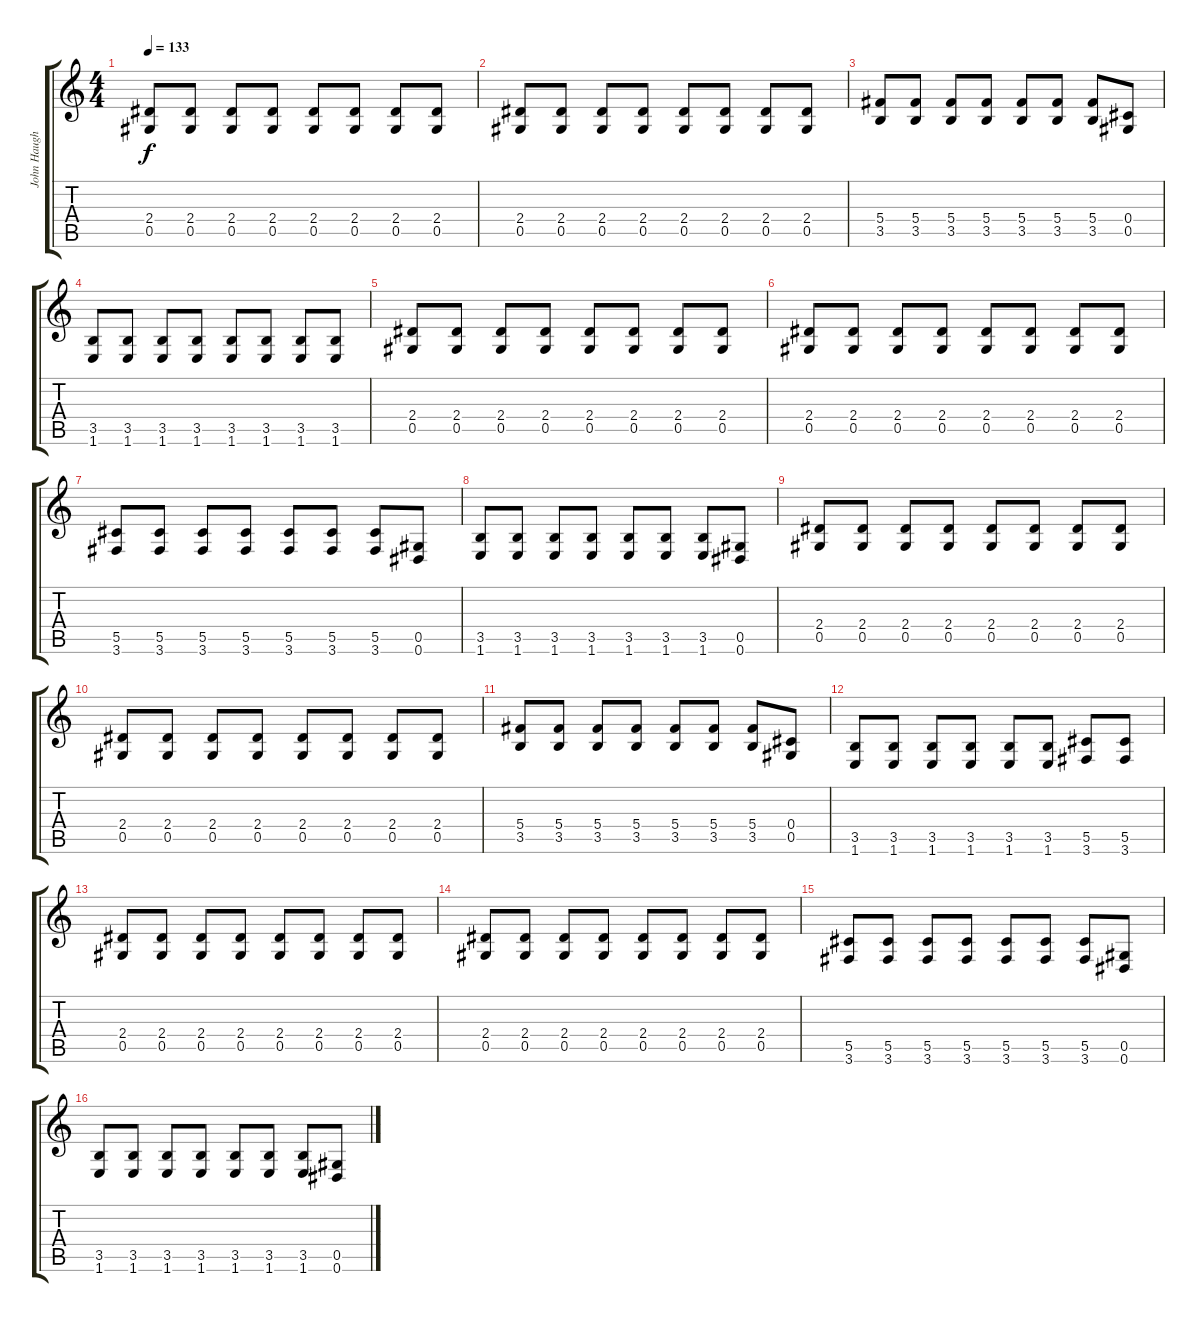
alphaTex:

\track ("John Haughm" "John Haugh") {instrument overdrivenguitar}
\staff {score tabs}
\tuning (Eb4 Bb3 Gb3 Db3 Ab2 Eb2) {hide}
\ts (4 4)
\tempo 133
\clef g2
\ks c
(2.4 0.5).8{dy f} (2.4 0.5).8 (2.4 0.5).8 (2.4 0.5).8 (2.4 0.5).8 (2.4 0.5).8 (2.4 0.5).8 (2.4 0.5).8 |
(2.4 0.5).8 (2.4 0.5).8 (2.4 0.5).8 (2.4 0.5).8 (2.4 0.5).8 (2.4 0.5).8 (2.4 0.5).8 (2.4 0.5).8 |
(5.4 3.5).8 (5.4 3.5).8 (5.4 3.5).8 (5.4 3.5).8 (5.4 3.5).8 (5.4 3.5).8 (5.4 3.5).8 (0.4 0.5).8 |
(3.5 1.6).8 (3.5 1.6).8 (3.5 1.6).8 (3.5 1.6).8 (3.5 1.6).8 (3.5 1.6).8 (3.5 1.6).8 (3.5 1.6).8 |
(2.4 0.5).8 (2.4 0.5).8 (2.4 0.5).8 (2.4 0.5).8 (2.4 0.5).8 (2.4 0.5).8 (2.4 0.5).8 (2.4 0.5).8 |
(2.4 0.5).8 (2.4 0.5).8 (2.4 0.5).8 (2.4 0.5).8 (2.4 0.5).8 (2.4 0.5).8 (2.4 0.5).8 (2.4 0.5).8 |
(5.5 3.6).8 (5.5 3.6).8 (5.5 3.6).8 (5.5 3.6).8 (5.5 3.6).8 (5.5 3.6).8 (5.5 3.6).8 (0.5 0.6).8 |
(3.5 1.6).8 (3.5 1.6).8 (3.5 1.6).8 (3.5 1.6).8 (3.5 1.6).8 (3.5 1.6).8 (3.5 1.6).8 (0.5 0.6).8 |
(2.4 0.5).8 (2.4 0.5).8 (2.4 0.5).8 (2.4 0.5).8 (2.4 0.5).8 (2.4 0.5).8 (2.4 0.5).8 (2.4 0.5).8 |
(2.4 0.5).8 (2.4 0.5).8 (2.4 0.5).8 (2.4 0.5).8 (2.4 0.5).8 (2.4 0.5).8 (2.4 0.5).8 (2.4 0.5).8 |
(5.4 3.5).8 (5.4 3.5).8 (5.4 3.5).8 (5.4 3.5).8 (5.4 3.5).8 (5.4 3.5).8 (5.4 3.5).8 (0.4 0.5).8 |
(3.5 1.6).8 (3.5 1.6).8 (3.5 1.6).8 (3.5 1.6).8 (3.5 1.6).8 (3.5 1.6).8 (5.5 3.6).8 (5.5 3.6).8 |
(2.4 0.5).8 (2.4 0.5).8 (2.4 0.5).8 (2.4 0.5).8 (2.4 0.5).8 (2.4 0.5).8 (2.4 0.5).8 (2.4 0.5).8 |
(2.4 0.5).8 (2.4 0.5).8 (2.4 0.5).8 (2.4 0.5).8 (2.4 0.5).8 (2.4 0.5).8 (2.4 0.5).8 (2.4 0.5).8 |
(5.5 3.6).8 (5.5 3.6).8 (5.5 3.6).8 (5.5 3.6).8 (5.5 3.6).8 (5.5 3.6).8 (5.5 3.6).8 (0.5 0.6).8 |
(3.5 1.6).8 (3.5 1.6).8 (3.5 1.6).8 (3.5 1.6).8 (3.5 1.6).8 (3.5 1.6).8 (3.5 1.6).8 (0.5 0.6).8
